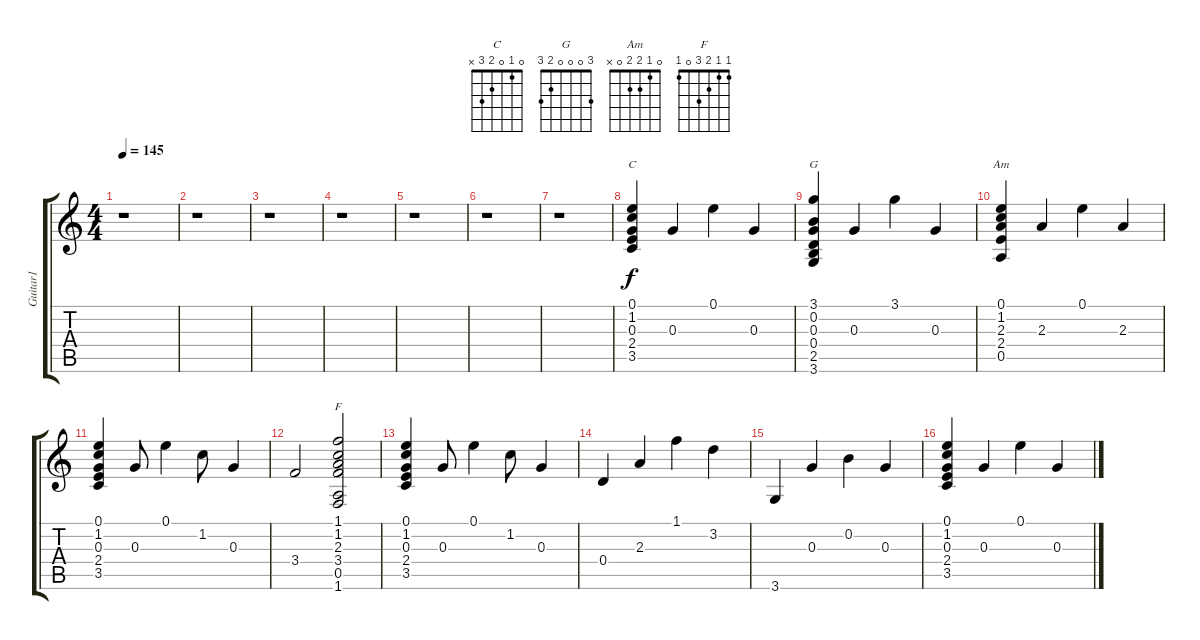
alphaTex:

\track ("Guitar1" "Guitar1") {instrument distortionguitar}
\staff {score tabs}
\tuning (E4 B3 G3 D3 A2 E2) {hide}
\chord ("C" 0 1 0 2 3 x)
\chord ("G" 3 0 0 0 2 3)
\chord ("Am" 0 1 2 2 0 x)
\chord ("F" 1 1 2 3 0 1)
\ts (4 4)
\tempo 145
\clef g2
\ks c
r.1{dy f} |
r.1 |
r.1 |
r.1 |
r.1 |
r.1 |
r.1 |
(0.1 1.2 0.3 2.4 3.5).4{ch "C"} 0.3.4 0.1.4 0.3.4 |
(3.1 0.2 0.3 0.4 2.5 3.6).4{ch "G"} 0.3.4 3.1.4 0.3.4 |
(0.1 1.2 2.3 2.4 0.5).4{ch "Am"} 2.3.4 0.1.4 2.3.4 |
(0.1 1.2 0.3 2.4 3.5).4 0.3.8 0.1.4 1.2.8 0.3.4 |
3.4.2 (1.1 1.2 2.3 3.4 0.5 1.6).2{ch "F"} |
(0.1 1.2 0.3 2.4 3.5).4 0.3.8 0.1.4 1.2.8 0.3.4 |
0.4.4 2.3.4 1.1.4 3.2.4 |
3.6.4 0.3.4 0.2.4 0.3.4 |
(0.1 1.2 0.3 2.4 3.5).4 0.3.4 0.1.4 0.3.4
